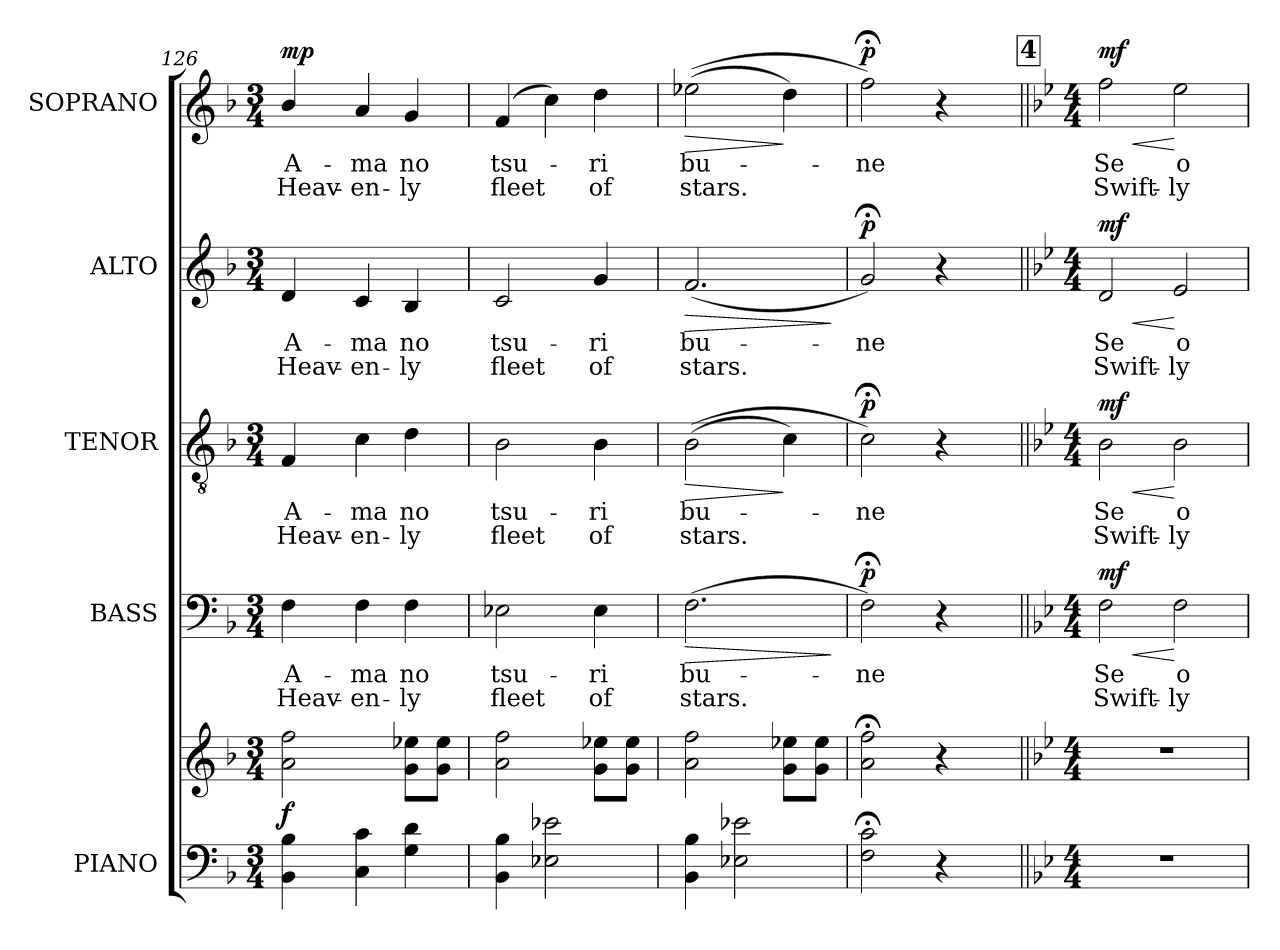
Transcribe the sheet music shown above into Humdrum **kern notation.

**kern	**kern	**dynam	**kern	**text	**text	**dynam	**kern	**text	**text	**dynam	**kern	**text	**text	**dynam	**kern	**text	**text	**dynam
*part5	*part5	*part5	*part4	*part4	*part4	*part4	*part3	*part3	*part3	*part3	*part2	*part2	*part2	*part2	*part1	*part1	*part1	*part1
*staff6	*staff5	*staff5/6	*staff4	*staff4	*staff4	*staff4	*staff3	*staff3	*staff3	*staff3	*staff2	*staff2	*staff2	*staff2	*staff1	*staff1	*staff1	*staff1
*I"PIANO	*	*	*I"BASS	*	*	*	*I"TENOR	*	*	*	*I"ALTO	*	*	*	*I"SOPRANO	*	*	*
*I'PNO.	*	*	*I'B.	*	*	*	*I'T.	*	*	*	*I'A.	*	*	*	*I'S.	*	*	*
!!LO:PB:g=z
*clefF4	*clefG2	*	*clefF4	*	*	*	*clefGv2	*	*	*	*clefG2	*	*	*	*clefG2	*	*	*
*	*	*	*	*	*	*	*ITrd7c12	*	*	*	*	*	*	*	*	*	*	*
*k[b-]	*k[b-]	*	*k[b-]	*	*	*	*k[b-]	*	*	*	*k[b-]	*	*	*	*k[b-]	*	*	*
*F:	*F:	*	*F:	*	*	*	*F:	*	*	*	*F:	*	*	*	*F:	*	*	*
*M3/4	*M3/4	*	*M3/4	*	*	*	*M3/4	*	*	*	*M3/4	*	*	*	*M3/4	*	*	*
=126	=126	=126	=126	=126	=126	=126	=126	=126	=126	=126	=126	=126	=126	=126	=126	=126	=126	=126
!	!	!	!	!LO:LY:b:color=#000000	!LO:LY:b:color=#000000	!	!	!	!	!	!	!	!	!	!	!	!	!
!	!	!	!	!	!	!	!	!LO:LY:b:color=#000000	!LO:LY:b:color=#000000	!	!	!	!	!	!	!	!	!
!	!	!	!	!	!	!	!	!	!	!	!	!LO:LY:b:color=#000000	!LO:LY:b:color=#000000	!	!	!	!	!
!	!	!	!	!	!	!	!	!	!	!	!	!	!	!	!	!LO:LY:b:color=#000000	!LO:LY:b:color=#000000	!
4BB-i\ 4B-i	2ai\ 2ffi	f	4Fi\	A-	Heav-	.	4FFi/	A-	Heav-	.	4di/	A-	Heav-	.	4b-i/	A-	Heav-	mp
!	!	!	!	!LO:LY:b:color=#000000	!LO:LY:b:color=#000000	!	!	!	!	!	!	!	!	!	!	!	!	!
!	!	!	!	!	!	!	!	!LO:LY:b:color=#000000	!LO:LY:b:color=#000000	!	!	!	!	!	!	!	!	!
!	!	!	!	!	!	!	!	!	!	!	!	!LO:LY:b:color=#000000	!LO:LY:b:color=#000000	!	!	!	!	!
!	!	!	!	!	!	!	!	!	!	!	!	!	!	!	!	!LO:LY:b:color=#000000	!LO:LY:b:color=#000000	!
4Ci\ 4ci	.	.	4Fi\	-ma	-en-	.	4Ci\	-ma	-en-	.	4ci/	-ma	-en-	.	4ai/	-ma	-en-	.
!	!	!	!	!LO:LY:b:color=#000000	!LO:LY:b:color=#000000	!	!	!	!	!	!	!	!	!	!	!	!	!
!	!	!	!	!	!	!	!	!LO:LY:b:color=#000000	!LO:LY:b:color=#000000	!	!	!	!	!	!	!	!	!
!	!	!	!	!	!	!	!	!	!	!	!	!LO:LY:b:color=#000000	!LO:LY:b:color=#000000	!	!	!	!	!
!	!	!	!	!	!	!	!	!	!	!	!	!	!	!	!	!LO:LY:b:color=#000000	!LO:LY:b:color=#000000	!
4Gi\ 4di	8gi\ 8ee-XiL	.	4Fi\	no	-ly	.	4Di\	no	-ly	.	4B-i/	no	-ly	.	4gi/	no	-ly	.
.	8gi\ 8ee-iJ	.	.	.	.	.	.	.	.	.	.	.	.	.	.	.	.	.
=127	=127	=127	=127	=127	=127	=127	=127	=127	=127	=127	=127	=127	=127	=127	=127	=127	=127	=127
!	!	!	!	!LO:LY:b:color=#000000	!LO:LY:b:color=#000000	!	!	!	!	!	!	!	!	!	!	!	!	!
!	!	!	!	!	!	!	!	!LO:LY:b:color=#000000	!LO:LY:b:color=#000000	!	!	!	!	!	!	!	!	!
!	!	!	!	!	!	!	!	!	!	!	!	!LO:LY:b:color=#000000	!LO:LY:b:color=#000000	!	!	!	!	!
!	!	!	!	!	!	!	!	!	!	!	!	!	!	!	!	!LO:LY:b:color=#000000	!LO:LY:b:color=#000000	!
4BB-i\ 4B-i	2ai\ 2ffi	.	2E-Xi\	tsu-	fleet	.	2BB-i\	tsu-	fleet	.	2ci/	tsu-	fleet	.	(4fi/	tsu-	fleet	.
2E-Xi\ 2e-Xi	.	.	.	.	.	.	.	.	.	.	.	.	.	.	4cci\)	.	.	.
!	!	!	!	!LO:LY:b:color=#000000	!LO:LY:b:color=#000000	!	!	!	!	!	!	!	!	!	!	!	!	!
!	!	!	!	!	!	!	!	!LO:LY:b:color=#000000	!LO:LY:b:color=#000000	!	!	!	!	!	!	!	!	!
!	!	!	!	!	!	!	!	!	!	!	!	!LO:LY:b:color=#000000	!LO:LY:b:color=#000000	!	!	!	!	!
!	!	!	!	!	!	!	!	!	!	!	!	!	!	!	!	!LO:LY:b:color=#000000	!LO:LY:b:color=#000000	!
.	8gi\ 8ee-XiL	.	4E-i\	-ri	of	.	4BB-i\	-ri	of	.	4gi/	-ri	of	.	4ddi\	-ri	of	.
.	8gi\ 8ee-iJ	.	.	.	.	.	.	.	.	.	.	.	.	.	.	.	.	.
=128	=128	=128	=128	=128	=128	=128	=128	=128	=128	=128	=128	=128	=128	=128	=128	=128	=128	=128
!	!	!	!	!LO:LY:b:color=#000000	!LO:LY:b:color=#000000	!LO:HP:b	!	!	!	!	!	!	!	!	!	!	!	!
!	!	!	!	!	!	!	!	!LO:LY:b:color=#000000	!LO:LY:b:color=#000000	!LO:HP:b	!	!	!	!	!	!	!	!
!	!	!	!	!	!	!	!	!	!	!	!	!LO:LY:b:color=#000000	!LO:LY:b:color=#000000	!LO:HP:b	!	!	!	!
!	!	!	!	!	!	!	!	!	!	!	!	!	!	!	!	!LO:LY:b:color=#000000	!LO:LY:b:color=#000000	!LO:HP:b
4BB-i\ 4B-i	2ai\ 2ffi	.	(2.Fi\	bu-	stars.	>	((2BB-i\	bu-	stars.	>	(2.fi/	bu-	stars.	>	((2ee-Xi\	bu-	stars.	>
2E-Xi\ 2e-Xi	.	.	.	.	.	.	.	.	.	.	.	.	.	.	.	.	.	.
.	8gi\ 8ee-XiL	.	.	.	.	.	4Ci\)	.	.	]	.	.	.	.	4ddi\)	.	.	]
.	8gi\ 8ee-iJ	.	.	.	.	.	.	.	.	.	.	.	.	.	.	.	.	.
.	.	.	.	.	.	]	.	.	.	.	.	.	.	]	.	.	.	.
=129	=129	=129	=129	=129	=129	=129	=129	=129	=129	=129	=129	=129	=129	=129	=129	=129	=129	=129
!	!	!	!	!LO:LY:b:color=#000000	!	!	!	!	!	!	!	!	!	!	!	!	!	!
!	!	!	!	!	!	!	!	!LO:LY:b:color=#000000	!	!	!	!	!	!	!	!	!	!
!	!	!	!	!	!	!	!	!	!	!	!	!LO:LY:b:color=#000000	!	!	!	!	!	!
!	!	!	!	!	!	!	!	!	!	!	!	!	!	!	!	!LO:LY:b:color=#000000	!	!
*	*^	*	*	*	*	*	*	*	*	*	*	*	*	*	*^	*	*	*
2Fi\; 2ci;	2ai\; 2ffi;	2ryy	.	2F;i\)	-ne	.	p	2C;i\)	-ne	.	p	2g;i/)	-ne	.	p	2ff;i\)	2ryy	-ne	.	p
4r	4r	8ryy	.	4r	.	.	.	4r	.	.	.	4r	.	.	.	4r	8ryy	.	.	.
.	.	16ryy	.	.	.	.	.	.	.	.	.	.	.	.	.	.	16ryy	.	.	.
.	.	32ryy	.	.	.	.	.	.	.	.	.	.	.	.	.	.	32ryy	.	.	.
.	.	64ryy	.	.	.	.	.	.	.	.	.	.	.	.	.	.	64ryy	.	.	.
.	.	128...ryy	.	.	.	.	.	.	.	.	.	.	.	.	.	.	128...ryy	.	.	.
*	*MM100	*	*	*	*	*	*	*	*	*	*	*	*	*	*	*MM100	*	*	*	*
.	.	1024ryy	.	.	.	.	.	.	.	.	.	.	.	.	.	.	1024ryy	.	.	.
*	*v	*v	*	*	*	*	*	*	*	*	*	*	*	*	*	*v	*v	*	*	*
!!LO:REH:place=s1:B:color=#000000:enc=box:fs=19.9975:t=4
=130||	=130||	=130||	=130||	=130||	=130||	=130||	=130||	=130||	=130||	=130||	=130||	=130||	=130||	=130||	=130||	=130||	=130||	=130||
*k[b-e-]	*k[b-e-]	*	*k[b-e-]	*	*	*	*k[b-e-]	*	*	*	*k[b-e-]	*	*	*	*k[b-e-]	*	*	*
*B-:	*B-:	*	*B-:	*	*	*	*B-:	*	*	*	*B-:	*	*	*	*B-:	*	*	*
*M4/4	*M4/4	*	*M4/4	*	*	*	*M4/4	*	*	*	*M4/4	*	*	*	*M4/4	*	*	*
*	*^	*	*	*	*	*	*	*	*	*	*	*	*	*	*^	*	*	*
!	!	!	!	!	!LO:LY:b:color=#000000	!LO:LY:b:color=#000000	!LO:HP:b	!	!	!	!	!	!	!	!	!	!	!	!	!
*	*v	*v	*	*	*	*	*	*	*	*	*	*	*	*	*	*v	*v	*	*	*
*	*^	*	*	*	*	*	*	*	*	*	*	*	*	*	*^	*	*	*
!	!	!	!	!	!	!	!	!	!LO:LY:b:color=#000000	!LO:LY:b:color=#000000	!LO:HP:b	!	!	!	!	!	!	!	!	!
*	*v	*v	*	*	*	*	*	*	*	*	*	*	*	*	*	*v	*v	*	*	*
*	*^	*	*	*	*	*	*	*	*	*	*	*	*	*	*^	*	*	*
!	!	!	!	!	!	!	!	!	!	!	!	!	!LO:LY:b:color=#000000	!LO:LY:b:color=#000000	!LO:HP:b	!	!	!	!	!
*	*v	*v	*	*	*	*	*	*	*	*	*	*	*	*	*	*v	*v	*	*	*
*	*^	*	*	*	*	*	*	*	*	*	*	*	*	*	*^	*	*	*
!	!	!	!	!	!	!	!	!	!	!	!	!	!	!	!	!	!	!LO:LY:b:color=#000000	!LO:LY:b:color=#000000	!LO:HP:b
*	*v	*v	*	*	*	*	*	*	*	*	*	*	*	*	*	*v	*v	*	*	*
1r	1r	.	2Fi\	Se	Swift-	< mf	2BB-i\	Se	Swift-	< mf	2di/	Se	Swift-	< mf	2ffi\	Se	Swift-	< mf
!	!	!	!	!LO:LY:b:color=#000000	!LO:LY:b:color=#000000	!	!	!	!	!	!	!	!	!	!	!	!	!
!	!	!	!	!	!	!	!	!LO:LY:b:color=#000000	!LO:LY:b:color=#000000	!	!	!	!	!	!	!	!	!
!	!	!	!	!	!	!	!	!	!	!	!	!LO:LY:b:color=#000000	!LO:LY:b:color=#000000	!	!	!	!	!
!	!	!	!	!	!	!	!	!	!	!	!	!	!	!	!	!LO:LY:b:color=#000000	!LO:LY:b:color=#000000	!
.	.	.	2Fi\	o	-ly	[	2BB-i\	o	-ly	[	2e-i/	o	-ly	[	2ee-i\	o	-ly	[
=	=	=	=	=	=	=	=	=	=	=	=	=	=	=	=	=	=	=
*-	*-	*-	*-	*-	*-	*-	*-	*-	*-	*-	*-	*-	*-	*-	*-	*-	*-	*-
